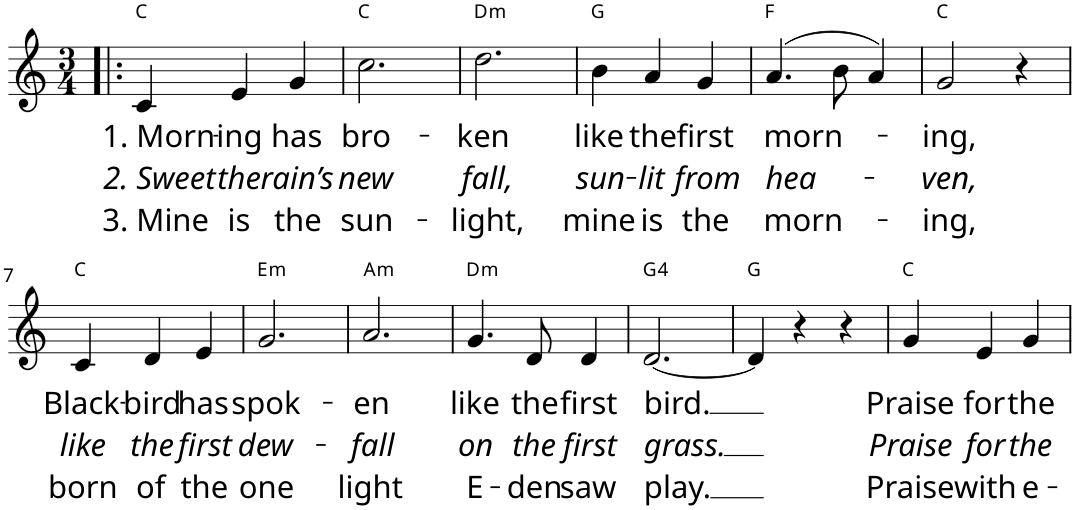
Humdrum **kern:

**kern	**text	**text	**text	**harte
*part1	*part1	*part1	*part1	*part1
*staff1	*staff1	*staff1	*staff1	*
*I"Soprano	*	*	*	*
*I'S.	*	*	*	*
*clefG2	*	*	*	*
*k[]	*	*	*	*
*M3/4	*	*	*	*
=1!|:	=1!|:	=1!|:	=1!|:	=1!|:
!	!LO:LY:b	!LO:LY:b	!LO:LY:b	!
4c/	1. Morn-	2. Sweet	3. Mine	C:maj
!	!LO:LY:b	!LO:LY:b	!LO:LY:b	!
4e/	-ing	the	is	.
!	!LO:LY:b	!LO:LY:b	!LO:LY:b	!
4g/	has	rain’s	the	.
=2	=2	=2	=2	=2
!	!LO:LY:b	!LO:LY:b	!LO:LY:b	!
2.cc\	bro-	new	sun-	C:maj
=3	=3	=3	=3	=3
!	!LO:LY:b	!LO:LY:b	!LO:LY:b	!LO:H:kt=m
2.dd\	-ken	fall,	-light,	D:min
=4	=4	=4	=4	=4
!	!LO:LY:b	!LO:LY:b	!LO:LY:b	!
4b\	like	sun-	mine	G:maj
!	!LO:LY:b	!LO:LY:b	!LO:LY:b	!
4a/	the	-lit	is	.
!	!LO:LY:b	!LO:LY:b	!LO:LY:b	!
4g/	first	from	the	.
=5	=5	=5	=5	=5
!	!LO:LY:b	!LO:LY:b	!LO:LY:b	!
(4.a/	morn-	hea-	morn-	F:maj
8b\	.	.	.	.
4a/)	.	.	.	.
=6	=6	=6	=6	=6
!	!LO:LY:b	!LO:LY:b	!LO:LY:b	!
2g/	-ing,	-ven,	-ing,	C:maj
4r	.	.	.	.
!!LO:LB:g=z
=7	=7	=7	=7	=7
!	!LO:LY:b	!LO:LY:b	!LO:LY:b	!
4c/	Black-	like	born	C:maj
!	!LO:LY:b	!LO:LY:b	!LO:LY:b	!
4d/	-bird	the	of	.
!	!LO:LY:b	!LO:LY:b	!LO:LY:b	!
4e/	has	first	the	.
=8	=8	=8	=8	=8
!	!LO:LY:b	!LO:LY:b	!LO:LY:b	!LO:H:kt=m
2.g/	spok-	dew-	one	E:min
=9	=9	=9	=9	=9
!	!LO:LY:b	!LO:LY:b	!LO:LY:b	!LO:H:kt=m
2.a/	-en	-fall	light	A:min
=10	=10	=10	=10	=10
!	!LO:LY:b	!LO:LY:b	!LO:LY:b	!LO:H:kt=m
4.g/	like	on	E-	D:min
!	!LO:LY:b	!LO:LY:b	!LO:LY:b	!
8d/	the	the	-den	.
!	!LO:LY:b	!LO:LY:b	!LO:LY:b	!
4d/	first	first	saw	.
=11	=11	=11	=11	=11
!	!LO:LY:b	!LO:LY:b	!LO:LY:b	!
[2.d/	bird.	grass.	play.	G:maj(4)
=12	=12	=12	=12	=12
4d/]	.	.	.	G:maj
4r	.	.	.	.
4r	.	.	.	.
=13	=13	=13	=13	=13
!	!LO:LY:b	!LO:LY:b	!LO:LY:b	!
4g/	Praise	Praise	Praise	C:maj
!	!LO:LY:b	!LO:LY:b	!LO:LY:b	!
4e/	for	for	with	.
!	!LO:LY:b	!LO:LY:b	!LO:LY:b	!
4g/	the	the	e-	.
=	=	=	=	=
*-	*-	*-	*-	*-
